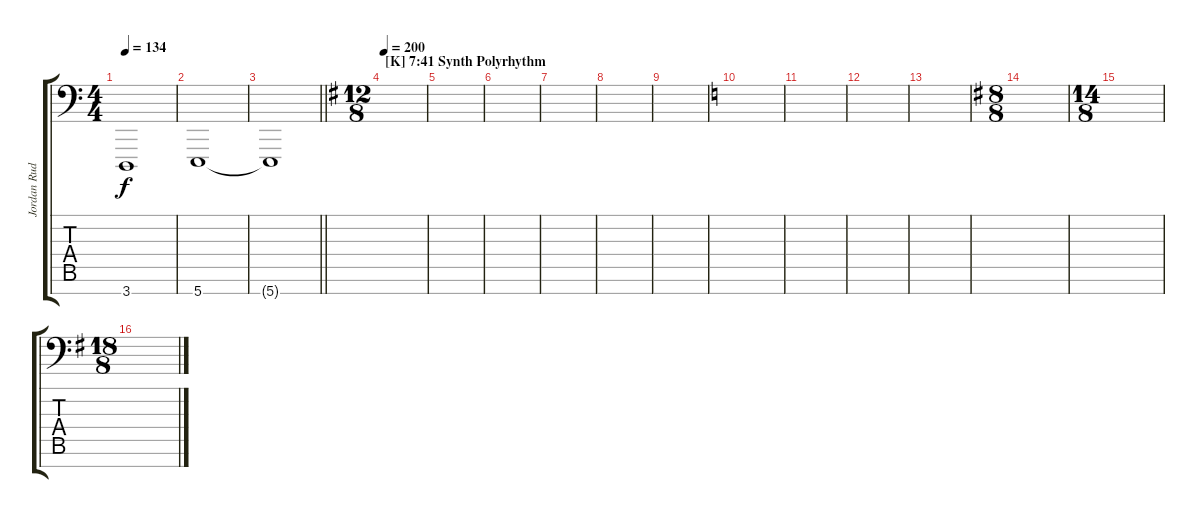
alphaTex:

\track ("Jordan Rudess - Left Hand" "Jordan Rud") {instrument fx1rain}
\staff {score tabs}
\tuning (E5 B4 G4 D4 A3 E3 B0) {hide}
\ts (4 4)
\tempo 134
\clef f4
\ks c
3.7{t}.1{dy f} |
5.7.1 |
\barLineRight lightlight
5.7{t}.1 |
\ts (12 8)
\section ("" "[K] 7:41 Synth Polyrhythm")
\tempo 200
\ks g
|
|
|
|
|
|
\ks c
|
|
|
|
\ts (8 8)
\ks g
|
\ts (14 8)
|
\ts (18 8)
